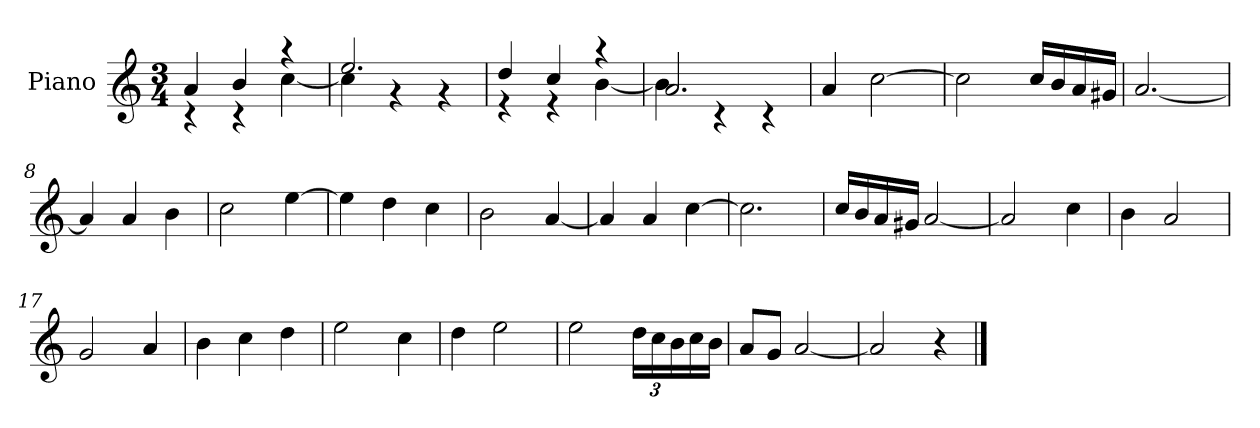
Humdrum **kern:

**kern
*part1
*staff1
*I"Piano
*I'P-no
*clefG2
*k[]
*M3/4
*MM179
=1
*^
4a/	4r
4b/	4r
4r	[4cc\
=2	=2
2.ee/	4cc\]
.	4r
.	4r
=3	=3
4dd/	4r
4cc/	4r
4r	[4b\
=4	=4
2.a/	4b\]
.	4r
.	4r
*v	*v
=5
4a/
[2cc\
=6
2cc\]
16cc/LL
16b/
16a/
16g#X/JJ
=7
[2.a/
=8
4a/]
4a/
4b\
=9
2cc\
[4ee\
=10
4ee\]
4dd\
4cc\
=11
2b\
[4a/
!!LO:LB:g=z
=12
4a/]
4a/
[4cc\
=13
2.cc\]
=14
16cc/LL
16b/
16a/
16g#X/JJ
[2a/
=15
2a/]
4cc\
=16
4b\
2a/
=17
2g/
4a/
=18
4b\
4cc\
4dd\
=19
2ee\
4cc\
=20
4dd\
2ee\
=21
2ee\
*Xbrackettup
24dd\LL
24cc\
24b\
16cc\
16b\JJ
=22
8a/L
8g/J
[2a/
=23
2a/]
4r
==
*-
